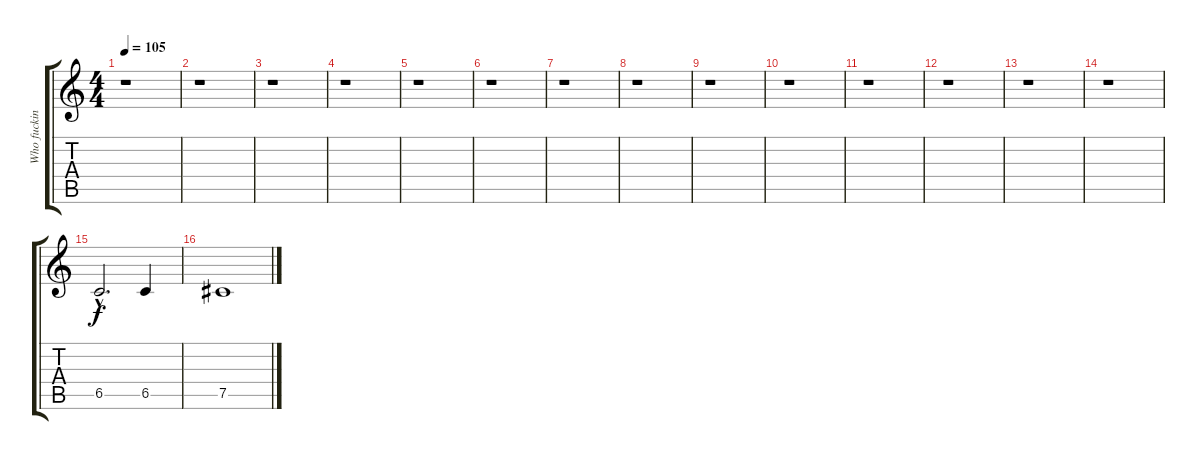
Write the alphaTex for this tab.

\track ("Who fucking Knows - Fills" "Who fuckin") {instrument distortionguitar}
\staff {score tabs}
\tuning (Db4 Ab3 E3 B2 Gb2 B1) {hide}
\ts (4 4)
\tempo 105
\clef g2
\ks c
r.1{dy f} |
r.1 |
r.1 |
r.1 |
r.1 |
r.1 |
r.1 |
r.1 |
r.1 |
r.1 |
r.1 |
r.1 |
r.1 |
r.1 |
6.5{hac}.2{d} 6.5.4 |
7.5.1
